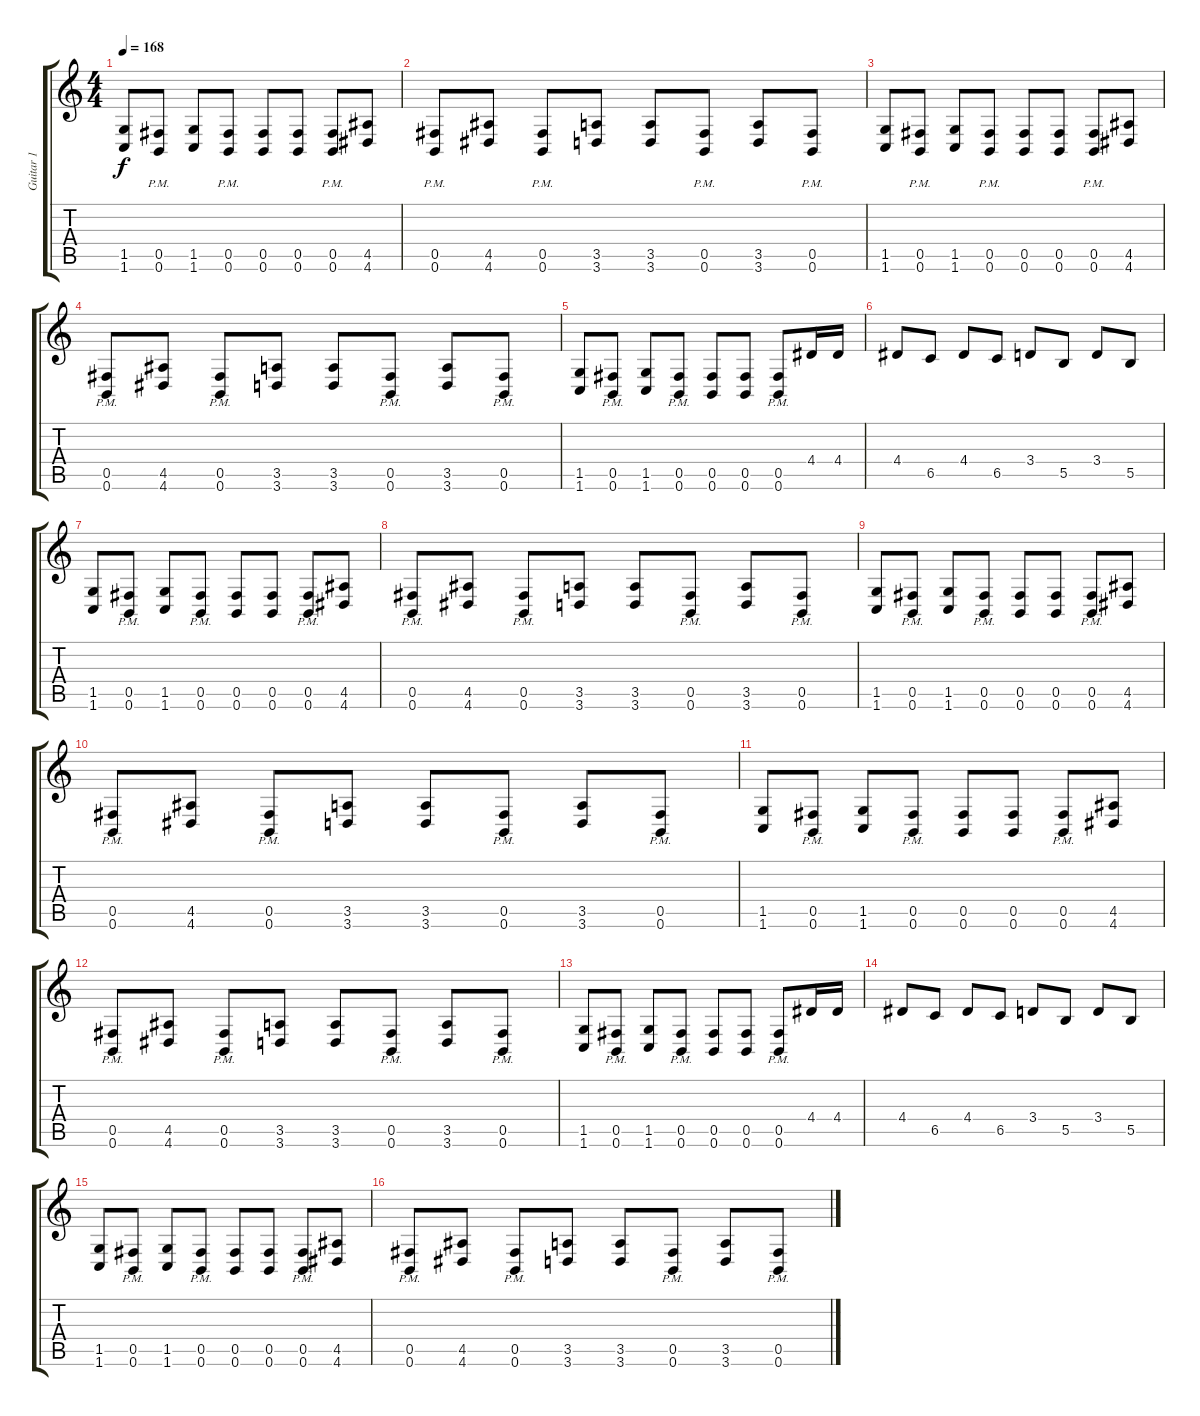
\track ("Guitar 1" "Guitar 1") {instrument distortionguitar}
\staff {score tabs}
\tuning (Db4 Ab3 E3 B2 Gb2 B1) {hide}
\ts (4 4)
\tempo 168
\clef g2
\ks c
(1.5 1.6).8{dy f} (0.5{pm} 0.6{pm}).8 (1.5 1.6).8 (0.5{pm} 0.6{pm}).8 (0.5 0.6).8 (0.5 0.6).8 (0.5{pm} 0.6{pm}).8 (4.5 4.6).8 |
(0.5{pm} 0.6{pm}).8 (4.5 4.6).8 (0.5{pm} 0.6{pm}).8 (3.5 3.6).8 (3.5 3.6).8 (0.5{pm} 0.6{pm}).8 (3.5 3.6).8 (0.5{pm} 0.6{pm}).8 |
(1.5 1.6).8 (0.5{pm} 0.6{pm}).8 (1.5 1.6).8 (0.5{pm} 0.6{pm}).8 (0.5 0.6).8 (0.5 0.6).8 (0.5{pm} 0.6{pm}).8 (4.5 4.6).8 |
(0.5{pm} 0.6{pm}).8 (4.5 4.6).8 (0.5{pm} 0.6{pm}).8 (3.5 3.6).8 (3.5 3.6).8 (0.5{pm} 0.6{pm}).8 (3.5 3.6).8 (0.5{pm} 0.6{pm}).8 |
(1.5 1.6).8 (0.5{pm} 0.6{pm}).8 (1.5 1.6).8 (0.5{pm} 0.6{pm}).8 (0.5 0.6).8 (0.5 0.6).8 (0.5{pm} 0.6{pm}).8 4.4.16 4.4.16 |
4.4.8 6.5.8 4.4.8 6.5.8 3.4.8 5.5.8 3.4.8 5.5.8 |
(1.5 1.6).8 (0.5{pm} 0.6{pm}).8 (1.5 1.6).8 (0.5{pm} 0.6{pm}).8 (0.5 0.6).8 (0.5 0.6).8 (0.5{pm} 0.6{pm}).8 (4.5 4.6).8 |
(0.5{pm} 0.6{pm}).8 (4.5 4.6).8 (0.5{pm} 0.6{pm}).8 (3.5 3.6).8 (3.5 3.6).8 (0.5{pm} 0.6{pm}).8 (3.5 3.6).8 (0.5{pm} 0.6{pm}).8 |
(1.5 1.6).8 (0.5{pm} 0.6{pm}).8 (1.5 1.6).8 (0.5{pm} 0.6{pm}).8 (0.5 0.6).8 (0.5 0.6).8 (0.5{pm} 0.6{pm}).8 (4.5 4.6).8 |
(0.5{pm} 0.6{pm}).8 (4.5 4.6).8 (0.5{pm} 0.6{pm}).8 (3.5 3.6).8 (3.5 3.6).8 (0.5{pm} 0.6{pm}).8 (3.5 3.6).8 (0.5{pm} 0.6{pm}).8 |
(1.5 1.6).8 (0.5{pm} 0.6{pm}).8 (1.5 1.6).8 (0.5{pm} 0.6{pm}).8 (0.5 0.6).8 (0.5 0.6).8 (0.5{pm} 0.6{pm}).8 (4.5 4.6).8 |
(0.5{pm} 0.6{pm}).8 (4.5 4.6).8 (0.5{pm} 0.6{pm}).8 (3.5 3.6).8 (3.5 3.6).8 (0.5{pm} 0.6{pm}).8 (3.5 3.6).8 (0.5{pm} 0.6{pm}).8 |
(1.5 1.6).8 (0.5{pm} 0.6{pm}).8 (1.5 1.6).8 (0.5{pm} 0.6{pm}).8 (0.5 0.6).8 (0.5 0.6).8 (0.5{pm} 0.6{pm}).8 4.4.16 4.4.16 |
4.4.8 6.5.8 4.4.8 6.5.8 3.4.8 5.5.8 3.4.8 5.5.8 |
(1.5 1.6).8 (0.5{pm} 0.6{pm}).8 (1.5 1.6).8 (0.5{pm} 0.6{pm}).8 (0.5 0.6).8 (0.5 0.6).8 (0.5{pm} 0.6{pm}).8 (4.5 4.6).8 |
(0.5{pm} 0.6{pm}).8 (4.5 4.6).8 (0.5{pm} 0.6{pm}).8 (3.5 3.6).8 (3.5 3.6).8 (0.5{pm} 0.6{pm}).8 (3.5 3.6).8 (0.5{pm} 0.6{pm}).8
